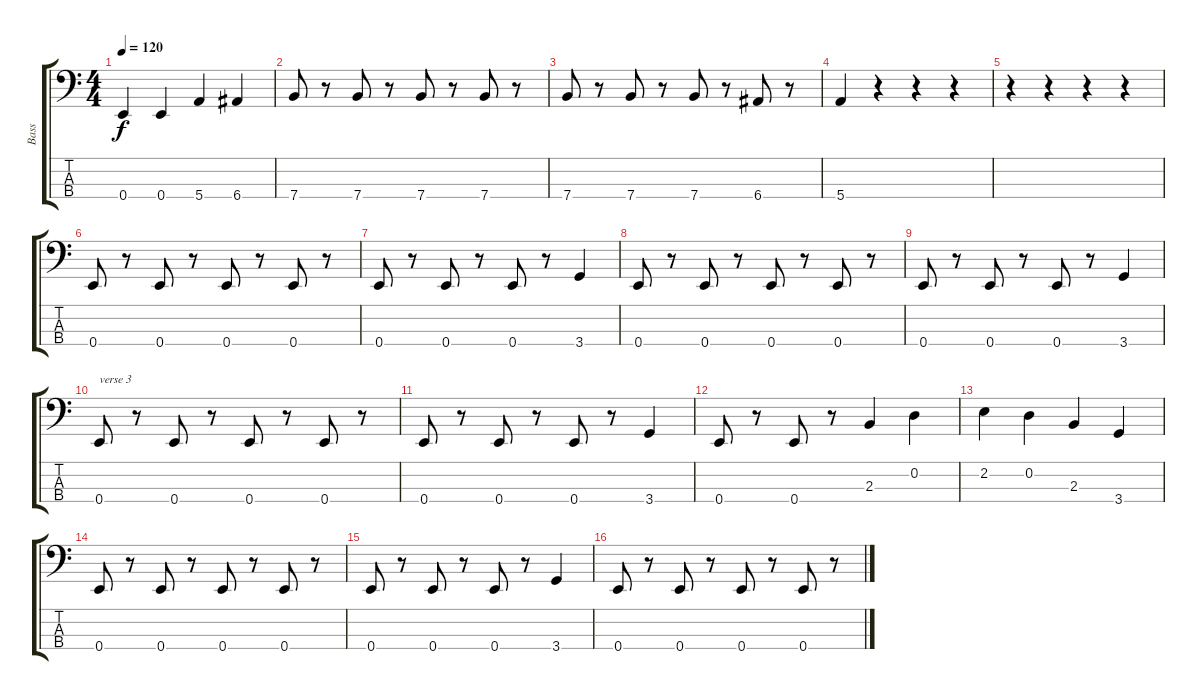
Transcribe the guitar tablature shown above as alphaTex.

\track ("Bass" "Bass") {instrument electricbassfinger}
\staff {score tabs}
\tuning (G2 D2 A1 E1) {hide}
\ts (4 4)
\tempo 120
\clef f4
\ks c
0.4.4{dy f} 0.4.4 5.4.4 6.4.4 |
7.4.8 r.8 7.4.8 r.8 7.4.8 r.8 7.4.8 r.8 |
7.4.8 r.8 7.4.8 r.8 7.4.8 r.8 6.4.8 r.8 |
5.4.4 r.4 r.4 r.4 |
r.4 r.4 r.4 r.4 |
0.4.8 r.8 0.4.8 r.8 0.4.8 r.8 0.4.8 r.8 |
0.4.8 r.8 0.4.8 r.8 0.4.8 r.8 3.4.4 |
0.4.8 r.8 0.4.8 r.8 0.4.8 r.8 0.4.8 r.8 |
0.4.8 r.8 0.4.8 r.8 0.4.8 r.8 3.4.4 |
0.4.8{txt "verse 3"} r.8 0.4.8 r.8 0.4.8 r.8 0.4.8 r.8 |
0.4.8 r.8 0.4.8 r.8 0.4.8 r.8 3.4.4 |
0.4.8 r.8 0.4.8 r.8 2.3.4 0.2.4 |
2.2.4 0.2.4 2.3.4 3.4.4 |
0.4.8 r.8 0.4.8 r.8 0.4.8 r.8 0.4.8 r.8 |
0.4.8 r.8 0.4.8 r.8 0.4.8 r.8 3.4.4 |
0.4.8 r.8 0.4.8 r.8 0.4.8 r.8 0.4.8 r.8
